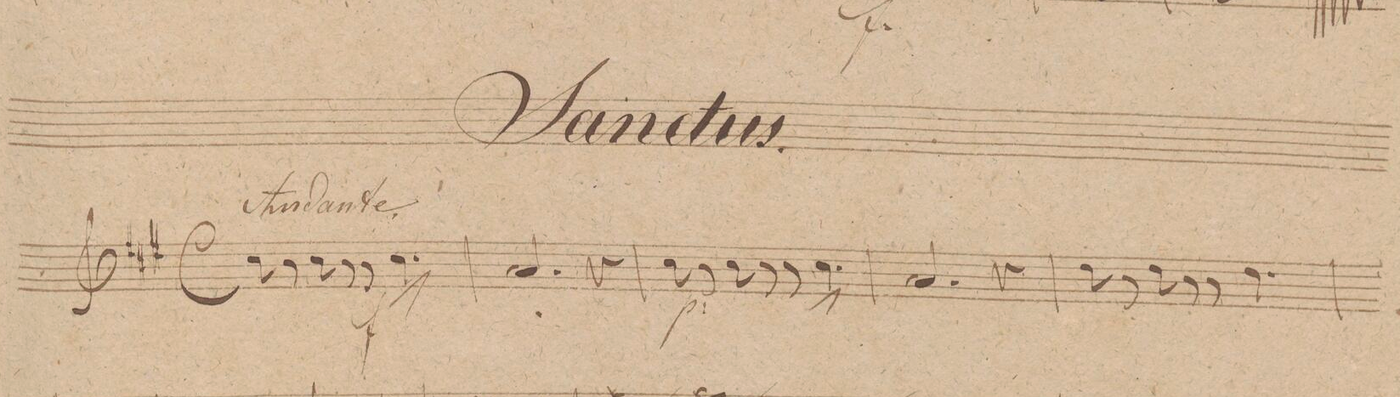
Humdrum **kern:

**kern	**dynam
*I"Clarnetto. in A.	*
*clefG2	*
*k[f#c#g#]	*
*met(c)	*
*M4/4	*
8a\	.
8r	.
8a\	.
8r	.
8r	f
4.a^<\	.
=2	=2
2.f#/	.
4r	.
=3	=3
8a\	p
8r	.
8a\	.
8r	.
8r	.
4.a^<\	.
=4	=4
2.f#/	.
4r	.
=5	=5
8b\	.
8r	.
8b\	.
8r	.
8r	.
4.b\	.
=6	=6
*-	*-
